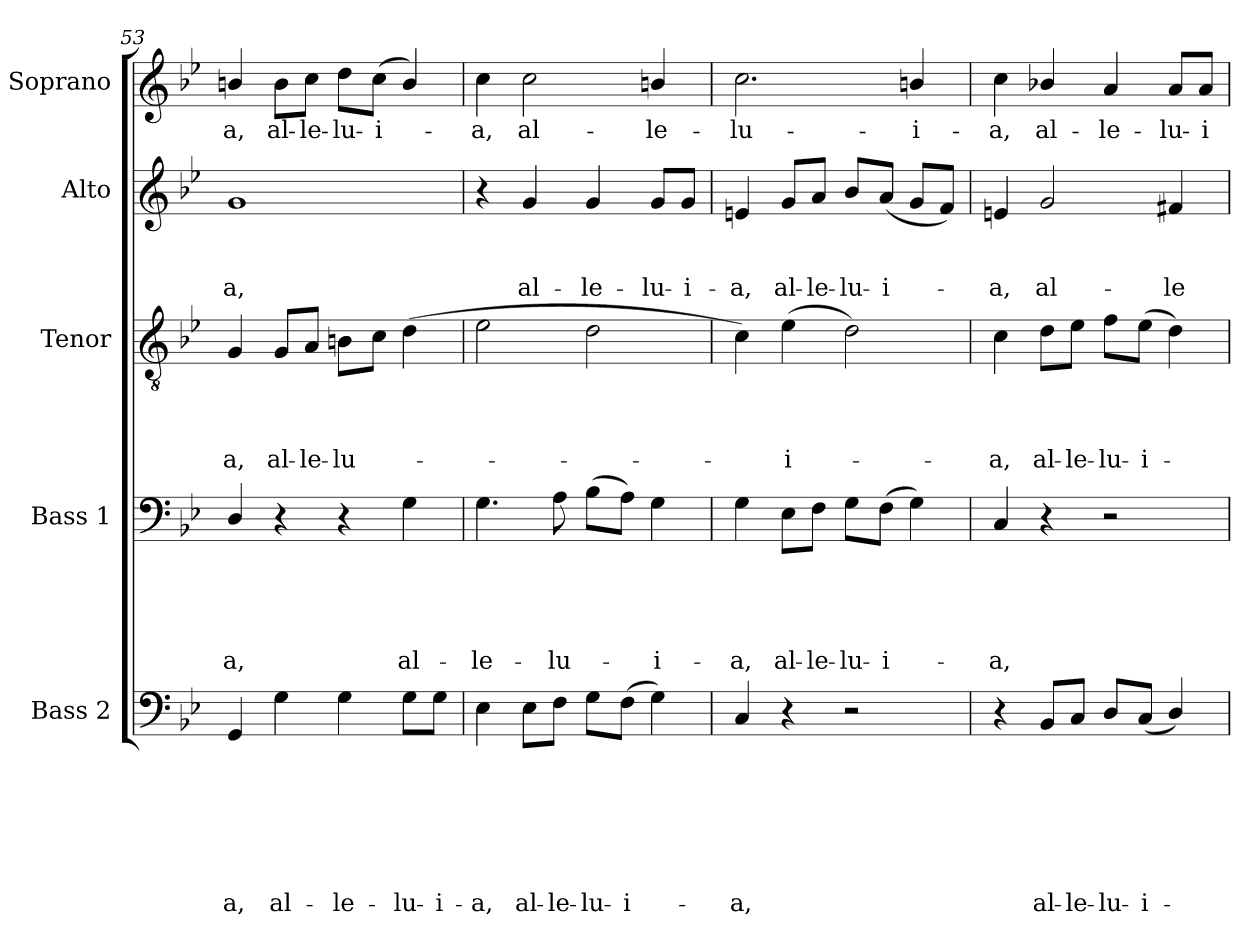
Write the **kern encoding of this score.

**kern	**text	**text	**text	**text	**text	**text	**text	**kern	**text	**text	**text	**text	**text	**kern	**text	**text	**text	**text	**kern	**text	**text	**text	**kern	**text
*part5	*part5	*part5	*part5	*part5	*part5	*part5	*part5	*part4	*part4	*part4	*part4	*part4	*part4	*part3	*part3	*part3	*part3	*part3	*part2	*part2	*part2	*part2	*part1	*part1
*staff5	*staff5	*staff5	*staff5	*staff5	*staff5	*staff5	*staff5	*staff4	*staff4	*staff4	*staff4	*staff4	*staff4	*staff3	*staff3	*staff3	*staff3	*staff3	*staff2	*staff2	*staff2	*staff2	*staff1	*staff1
*I"Bass 2	*	*	*	*	*	*	*	*I"Bass 1	*	*	*	*	*	*I"Tenor	*	*	*	*	*I"Alto	*	*	*	*I"Soprano	*
*clefF4	*	*	*	*	*	*	*	*clefF4	*	*	*	*	*	*clefGv2	*	*	*	*	*clefG2	*	*	*	*clefG2	*
*k[b-e-]	*	*	*	*	*	*	*	*k[b-e-]	*	*	*	*	*	*k[b-e-]	*	*	*	*	*k[b-e-]	*	*	*	*k[b-e-]	*
*B-:	*	*	*	*	*	*	*	*B-:	*	*	*	*	*	*B-:	*	*	*	*	*B-:	*	*	*	*B-:	*
=53	=53	=53	=53	=53	=53	=53	=53	=53	=53	=53	=53	=53	=53	=53	=53	=53	=53	=53	=53	=53	=53	=53	=53	=53
!	!	!	!	!	!	!	!LO:LY:b	!	!	!	!	!	!LO:LY:b	!	!	!	!	!LO:LY:b	!	!	!	!LO:LY:b	!	!LO:LY:b
4GG/	.	.	.	.	.	.	-a,	4D/	.	.	.	.	-a,	4G/	.	.	.	-a,	1g	.	.	-a,	4bn/	-a,
!	!	!	!	!	!	!	!LO:LY:b	!	!	!	!	!	!	!	!	!	!	!LO:LY:b	!	!	!	!	!	!LO:LY:b
4G\	.	.	.	.	.	.	al-	4r	.	.	.	.	.	8G/L	.	.	.	al-	.	.	.	.	8b\L	al-
!	!	!	!	!	!	!	!	!	!	!	!	!	!	!	!	!	!	!LO:LY:b	!	!	!	!	!	!LO:LY:b
.	.	.	.	.	.	.	.	.	.	.	.	.	.	8A/J	.	.	.	-le-	.	.	.	.	8cc\J	-le-
!	!	!	!	!	!	!	!LO:LY:b	!	!	!	!	!	!	!	!	!	!	!LO:LY:b	!	!	!	!	!	!LO:LY:b
4G\	.	.	.	.	.	.	-le-	4r	.	.	.	.	.	8Bn\L	.	.	.	-lu-	.	.	.	.	8dd\L	-lu-
!	!	!	!	!	!	!	!	!	!	!	!	!	!	!	!	!	!	!	!	!	!	!	!	!LO:LY:b:rj
.	.	.	.	.	.	.	.	.	.	.	.	.	.	8c\J	.	.	.	.	.	.	.	.	(>8cc\J	-i-
!	!	!	!	!	!	!	!LO:LY:b	!	!	!	!	!	!LO:LY:b	!	!	!	!	!	!	!	!	!	!	!
8G\L	.	.	.	.	.	.	-lu-	4G\	.	.	.	.	al-	(>4d\	.	.	.	.	.	.	.	.	4b/)	.
!	!	!	!	!	!	!	!LO:LY:b	!	!	!	!	!	!	!	!	!	!	!	!	!	!	!	!	!
8G\J	.	.	.	.	.	.	-i-	.	.	.	.	.	.	.	.	.	.	.	.	.	.	.	.	.
=54	=54	=54	=54	=54	=54	=54	=54	=54	=54	=54	=54	=54	=54	=54	=54	=54	=54	=54	=54	=54	=54	=54	=54	=54
!	!	!	!	!	!	!	!LO:LY:b	!	!	!	!	!	!LO:LY:b	!	!	!	!	!	!	!	!	!	!	!LO:LY:b
4E-\	.	.	.	.	.	.	-a,	4.G\	.	.	.	.	-le-	2e-\	.	.	.	.	4r	.	.	.	4cc\	-a,
!	!	!	!	!	!	!	!LO:LY:b	!	!	!	!	!	!	!	!	!	!	!	!	!	!	!LO:LY:b	!	!LO:LY:b
8E-\L	.	.	.	.	.	.	al-	.	.	.	.	.	.	.	.	.	.	.	4g/	.	.	al-	2cc\	al-
!	!	!	!	!	!	!	!LO:LY:b	!	!	!	!	!	!LO:LY:b	!	!	!	!	!	!	!	!	!	!	!
8F\J	.	.	.	.	.	.	-le-	8A\	.	.	.	.	-lu-	.	.	.	.	.	.	.	.	.	.	.
!	!	!	!	!	!	!	!LO:LY:b	!	!	!	!	!	!	!	!	!	!	!	!	!	!	!LO:LY:b	!	!
8G\L	.	.	.	.	.	.	-lu-	(>8B-\L	.	.	.	.	.	2d\	.	.	.	.	4g/	.	.	-le-	.	.
!	!	!	!	!	!	!	!LO:LY:b:rj	!	!	!	!	!	!	!	!	!	!	!	!	!	!	!	!	!
(>8F\J	.	.	.	.	.	.	-i-	8A\J)	.	.	.	.	.	.	.	.	.	.	.	.	.	.	.	.
!	!	!	!	!	!	!	!	!	!	!	!	!	!LO:LY:b	!	!	!	!	!	!	!	!	!LO:LY:b	!	!LO:LY:b
4G\)	.	.	.	.	.	.	.	4G\	.	.	.	.	-i-	.	.	.	.	.	8g/L	.	.	-lu-	4bn/	-le-
!	!	!	!	!	!	!	!	!	!	!	!	!	!	!	!	!	!	!	!	!	!	!LO:LY:b	!	!
.	.	.	.	.	.	.	.	.	.	.	.	.	.	.	.	.	.	.	8g/J	.	.	-i-	.	.
=55	=55	=55	=55	=55	=55	=55	=55	=55	=55	=55	=55	=55	=55	=55	=55	=55	=55	=55	=55	=55	=55	=55	=55	=55
!	!	!	!	!	!	!	!LO:LY:b	!	!	!	!	!	!LO:LY:b	!	!	!	!	!	!	!	!	!LO:LY:b	!	!LO:LY:b
4C/	.	.	.	.	.	.	-a,	4G\	.	.	.	.	-a,	4c\)	.	.	.	.	4en/	.	.	-a,	2.cc\	-lu-
!	!	!	!	!	!	!	!	!	!	!	!	!	!LO:LY:b	!	!	!	!	!LO:LY:b:rj	!	!	!	!LO:LY:b	!	!
4r	.	.	.	.	.	.	.	8E-\L	.	.	.	.	al-	(>4e-\	.	.	.	-i-	8g/L	.	.	al-	.	.
!	!	!	!	!	!	!	!	!	!	!	!	!	!LO:LY:b	!	!	!	!	!	!	!	!	!LO:LY:b	!	!
.	.	.	.	.	.	.	.	8F\J	.	.	.	.	-le-	.	.	.	.	.	8a/J	.	.	-le-	.	.
!	!	!	!	!	!	!	!	!	!	!	!	!	!LO:LY:b	!	!	!	!	!	!	!	!	!LO:LY:b	!	!
2r	.	.	.	.	.	.	.	8G\L	.	.	.	.	-lu-	2d\)	.	.	.	.	8b-/L	.	.	-lu-	.	.
!	!	!	!	!	!	!	!	!	!	!	!	!	!LO:LY:b:rj	!	!	!	!	!	!	!	!	!LO:LY:b:rj	!	!
.	.	.	.	.	.	.	.	(>8F\J	.	.	.	.	-i-	.	.	.	.	.	(<8a/J	.	.	-i-	.	.
!	!	!	!	!	!	!	!	!	!	!	!	!	!	!	!	!	!	!	!	!	!	!	!	!LO:LY:b
.	.	.	.	.	.	.	.	4G\)	.	.	.	.	.	.	.	.	.	.	8g/L	.	.	.	4bn/	-i-
.	.	.	.	.	.	.	.	.	.	.	.	.	.	.	.	.	.	.	8f/J)	.	.	.	.	.
=56	=56	=56	=56	=56	=56	=56	=56	=56	=56	=56	=56	=56	=56	=56	=56	=56	=56	=56	=56	=56	=56	=56	=56	=56
!	!	!	!	!	!	!	!	!	!	!	!	!	!LO:LY:b	!	!	!	!	!LO:LY:b	!	!	!	!LO:LY:b	!	!LO:LY:b
4r	.	.	.	.	.	.	.	4C/	.	.	.	.	-a,	4c\	.	.	.	-a,	4en/	.	.	-a,	4cc\	-a,
!	!	!	!	!	!	!	!LO:LY:b	!	!	!	!	!	!	!	!	!	!	!LO:LY:b	!	!	!	!LO:LY:b	!	!LO:LY:b
8BB-/L	.	.	.	.	.	.	al-	4r	.	.	.	.	.	8d\L	.	.	.	al-	2g/	.	.	al-	4b-X/	al-
!	!	!	!	!	!	!	!LO:LY:b	!	!	!	!	!	!	!	!	!	!	!LO:LY:b	!	!	!	!	!	!
8C/J	.	.	.	.	.	.	-le-	.	.	.	.	.	.	8e-\J	.	.	.	-le-	.	.	.	.	.	.
!	!	!	!	!	!	!	!LO:LY:b	!	!	!	!	!	!	!	!	!	!	!LO:LY:b	!	!	!	!	!	!LO:LY:b
8D/L	.	.	.	.	.	.	-lu-	2r	.	.	.	.	.	8f\L	.	.	.	-lu-	.	.	.	.	4a/	-le-
!	!	!	!	!	!	!	!LO:LY:b:rj	!	!	!	!	!	!	!	!	!	!	!LO:LY:b:rj	!	!	!	!	!	!
(<8C/J	.	.	.	.	.	.	-i-	.	.	.	.	.	.	(>8e-\J	.	.	.	-i-	.	.	.	.	.	.
!	!	!	!	!	!	!	!	!	!	!	!	!	!	!	!	!	!	!	!	!	!	!LO:LY:b	!	!LO:LY:b
4D/)	.	.	.	.	.	.	.	.	.	.	.	.	.	4d\)	.	.	.	.	4f#X/	.	.	-le-	8a/L	-lu-
!	!	!	!	!	!	!	!	!	!	!	!	!	!	!	!	!	!	!	!	!	!	!	!	!LO:LY:b
.	.	.	.	.	.	.	.	.	.	.	.	.	.	.	.	.	.	.	.	.	.	.	8a/J	-i-
=	=	=	=	=	=	=	=	=	=	=	=	=	=	=	=	=	=	=	=	=	=	=	=	=
*-	*-	*-	*-	*-	*-	*-	*-	*-	*-	*-	*-	*-	*-	*-	*-	*-	*-	*-	*-	*-	*-	*-	*-	*-
